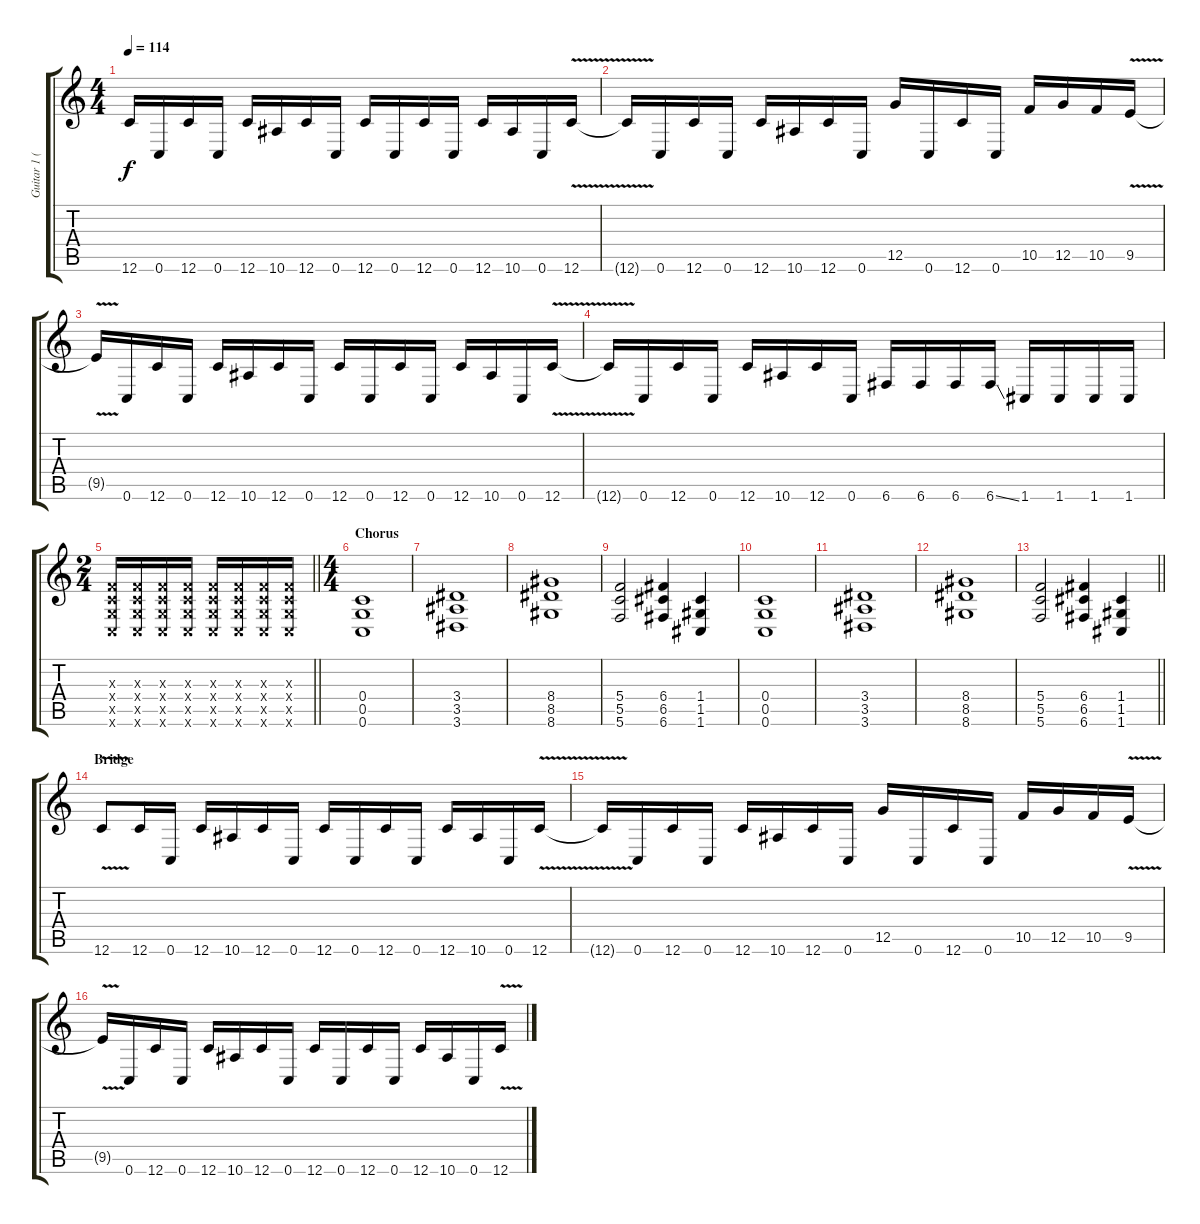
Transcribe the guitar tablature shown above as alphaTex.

\track ("Guitar 1 (Dan Jacobs)" "Guitar 1 (") {instrument distortionguitar}
\staff {score tabs}
\tuning (D4 A3 F3 C3 G2 C2) {hide}
\ts (4 4)
\tempo 114
\clef g2
\ks c
12.6{t}.16{dy f} 0.6.16 12.6.16 0.6.16 12.6.16 10.6.16 12.6.16 0.6.16 12.6.16 0.6.16 12.6.16 0.6.16 12.6.16 10.6.16 0.6.16 12.6{v}.16 |
12.6{t}.16 0.6.16 12.6.16 0.6.16 12.6.16 10.6.16 12.6.16 0.6.16 12.5.16 0.6.16 12.6.16 0.6.16 10.5.16 12.5.16 10.5.16 9.5{v}.16 |
9.5{t}.16 0.6.16 12.6.16 0.6.16 12.6.16 10.6.16 12.6.16 0.6.16 12.6.16 0.6.16 12.6.16 0.6.16 12.6.16 10.6.16 0.6.16 12.6{v}.16 |
12.6{t}.16 0.6.16 12.6.16 0.6.16 12.6.16 10.6.16 12.6.16 0.6.16 6.6.16 6.6.16 6.6.16 6.6{ss}.16 1.6.16 1.6.16 1.6.16 1.6.16 |
\ts (2 4)
\barLineRight lightlight
(0.3{x} 0.4{x} 0.5{x} 0.6{x}).16 (0.3{x} 0.4{x} 0.5{x} 0.6{x}).16 (0.3{x} 0.4{x} 0.5{x} 0.6{x}).16 (0.3{x} 0.4{x} 0.5{x} 0.6{x}).16 (0.3{x} 0.4{x} 0.5{x} 0.6{x}).16 (0.3{x} 0.4{x} 0.5{x} 0.6{x}).16 (0.3{x} 0.4{x} 0.5{x} 0.6{x}).16 (0.3{x} 0.4{x} 0.5{x} 0.6{x}).16 |
\ts (4 4)
\section ("" "Chorus")
(0.4 0.5 0.6).1{balance 8} |
(3.4 3.5 3.6).1 |
(8.4 8.5 8.6).1 |
(5.4 5.5 5.6).2 (6.4 6.5 6.6).4 (1.4 1.5 1.6).4 |
(0.4 0.5 0.6).1 |
(3.4 3.5 3.6).1 |
(8.4 8.5 8.6).1 |
\barLineRight lightlight
(5.4 5.5 5.6).2 (6.4 6.5 6.6).4 (1.4 1.5 1.6).4 |
\section ("" "Bridge")
12.6{v}.8{balance 6} 12.6.16 0.6.16 12.6.16 10.6.16 12.6.16 0.6.16 12.6.16 0.6.16 12.6.16 0.6.16 12.6.16 10.6.16 0.6.16 12.6{v}.16 |
12.6{t}.16 0.6.16 12.6.16 0.6.16 12.6.16 10.6.16 12.6.16 0.6.16 12.5.16 0.6.16 12.6.16 0.6.16 10.5.16 12.5.16 10.5.16 9.5{v}.16 |
9.5{t}.16 0.6.16 12.6.16 0.6.16 12.6.16 10.6.16 12.6.16 0.6.16 12.6.16 0.6.16 12.6.16 0.6.16 12.6.16 10.6.16 0.6.16 12.6{v}.16
